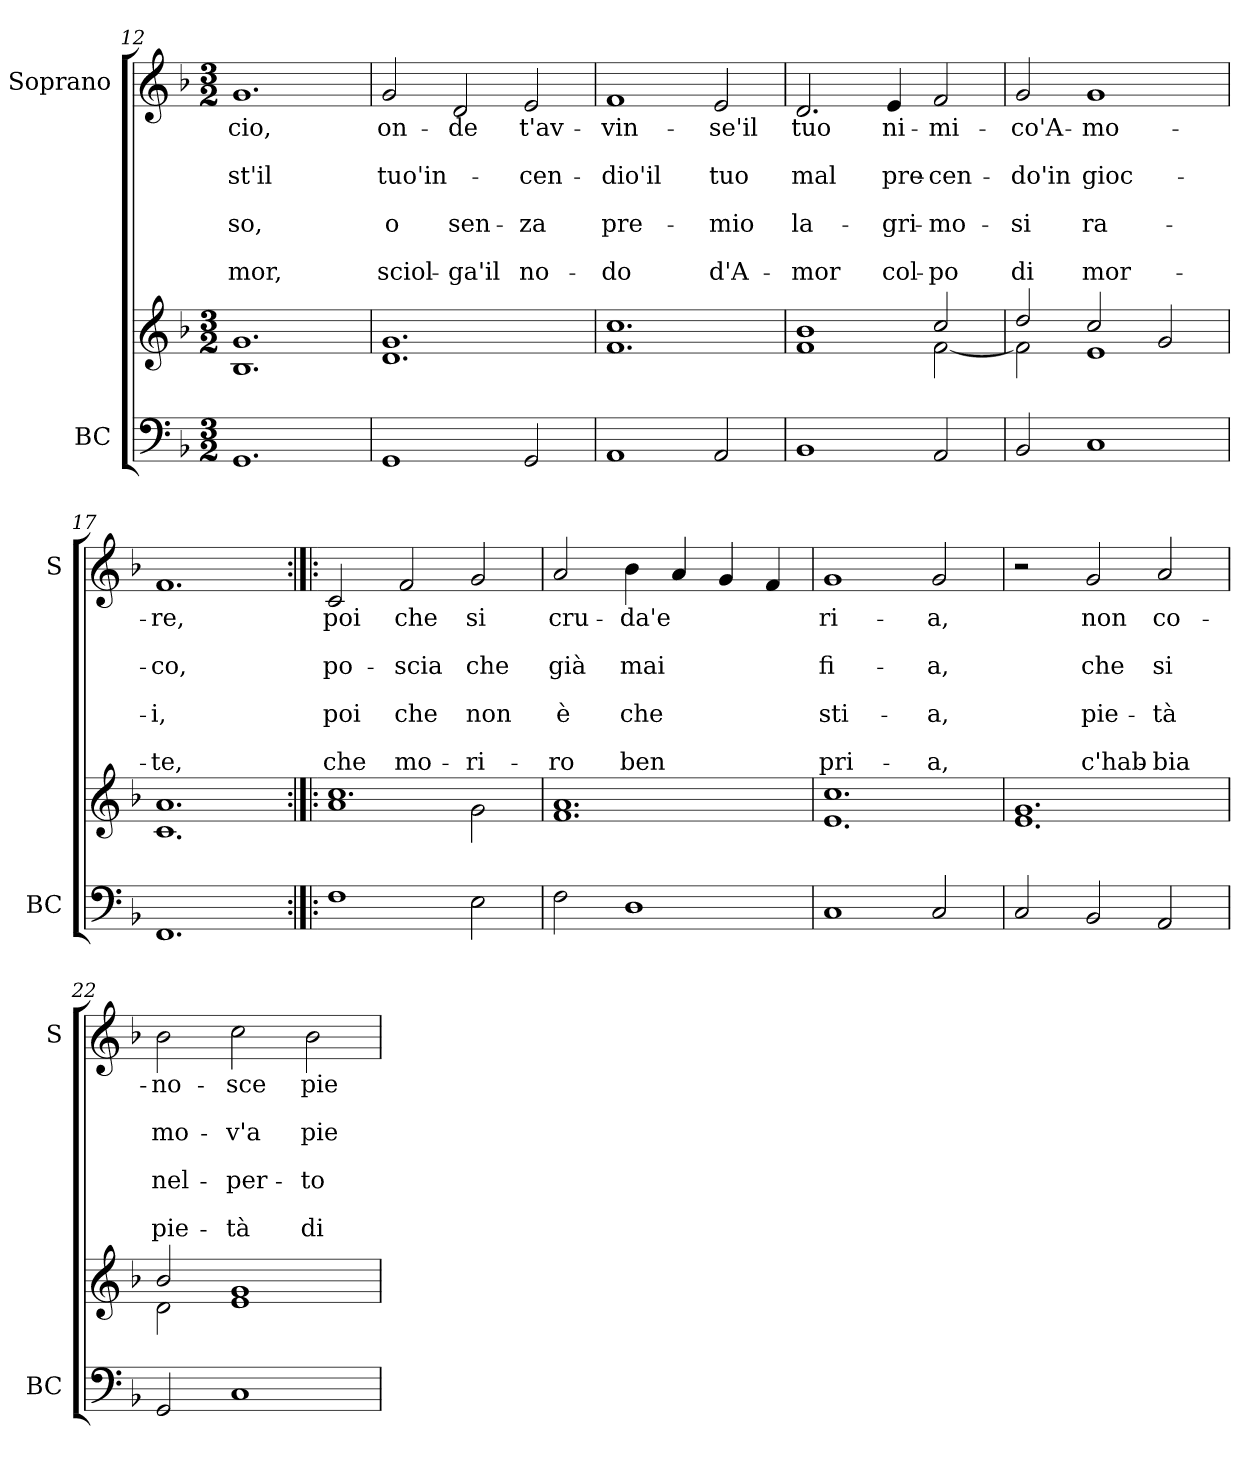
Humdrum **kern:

**kern	**kern	**kern	**text	**text	**text	**text	**text	**text	**text
*part2	*part2	*part1	*part1	*part1	*part1	*part1	*part1	*part1	*part1
*staff3	*staff2	*staff1	*staff1	*staff1	*staff1	*staff1	*staff1	*staff1	*staff1
*I"BC	*	*I"Soprano	*	*	*	*	*	*	*
*I'BC	*	*I'S	*	*	*	*	*	*	*
!!LO:PB:g=z
*clefF4	*clefG2	*clefG2	*	*	*	*	*	*	*
*k[b-]	*k[b-]	*k[b-]	*	*	*	*	*	*	*
*F:	*F:	*F:	*	*	*	*	*	*	*
*M3/2	*M3/2	*M3/2	*	*	*	*	*	*	*
=12	=12	=12	=12	=12	=12	=12	=12	=12	=12
*	*^	*	*	*	*	*	*	*	*
!	!	!	!	!LO:LY:b	!	!LO:LY:b	!	!LO:LY:b	!	!LO:LY:b
1.GG	1.g	1.B-	1.g	-cio,	.	-st'il	.	-so,	.	-mor,
=13	=13	=13	=13	=13	=13	=13	=13	=13	=13	=13
!	!	!	!	!LO:LY:b	!	!LO:LY:b	!	!LO:LY:b	!	!LO:LY:b
1GG	1.g	1.d	2g/	on-	.	tuo'in-	.	o	.	sciol-
!	!	!	!	!LO:LY:b	!	!	!	!LO:LY:b	!	!LO:LY:b
.	.	.	2d/	-de	.	.	.	sen-	.	-ga'il
!	!	!	!	!LO:LY:b	!	!LO:LY:b	!	!LO:LY:b	!	!LO:LY:b
2GG/	.	.	2e/	t'av-	.	-cen-	.	-za	.	no-
=14	=14	=14	=14	=14	=14	=14	=14	=14	=14	=14
!	!	!	!	!LO:LY:b	!	!LO:LY:b	!	!LO:LY:b	!	!LO:LY:b
1AA	1.cc	1.f	1f	-vin-	.	-dio'il	.	pre-	.	-do
!	!	!	!	!LO:LY:b	!	!LO:LY:b	!	!LO:LY:b	!	!LO:LY:b
2AA/	.	.	2e/	-se'il	.	tuo	.	-mio	.	d'A-
=15	=15	=15	=15	=15	=15	=15	=15	=15	=15	=15
!	!	!	!	!LO:LY:b	!	!LO:LY:b	!	!LO:LY:b	!	!LO:LY:b
1BB-	1b-	1f	2.d/	tuo	.	mal	.	la-	.	-mor
!	!	!	!	!LO:LY:b	!	!LO:LY:b	!	!LO:LY:b	!	!LO:LY:b
.	.	.	4e/	ni-	.	pre-	.	-gri-	.	col-
!	!	!	!	!LO:LY:b	!	!LO:LY:b	!	!LO:LY:b	!	!LO:LY:b
2AA/	2cc/	[<2f\	2f/	-mi-	.	-cen-	.	-mo-	.	-po
=16	=16	=16	=16	=16	=16	=16	=16	=16	=16	=16
!	!	!	!	!LO:LY:b	!	!LO:LY:b	!	!LO:LY:b	!	!LO:LY:b
2BB-/	2dd/	2f\]	2g/	-co'A-	.	-do'in	.	-si	.	di
!	!	!	!	!LO:LY:b	!	!LO:LY:b	!	!LO:LY:b	!	!LO:LY:b
1C	2cc/	1e	1g	-mo-	.	gioc-	.	ra-	.	mor-
.	2g/	.	.	.	.	.	.	.	.	.
=17	=17	=17	=17	=17	=17	=17	=17	=17	=17	=17
!	!	!	!	!LO:LY:b	!	!LO:LY:b	!	!LO:LY:b	!	!LO:LY:b
1.FF	1.a	1.c	1.f	-re,	.	-co,	.	-i,	.	-te,
!!LO:LB:g=z
=18:|!|:	=18:|!|:	=18:|!|:	=18:|!|:	=18:|!|:	=18:|!|:	=18:|!|:	=18:|!|:	=18:|!|:	=18:|!|:	=18:|!|:
!	!	!	!	!LO:LY:b	!	!LO:LY:b	!	!LO:LY:b	!	!LO:LY:b
1F	1.cc	1a	2c/	poi	.	po-	.	poi	.	che
!	!	!	!	!LO:LY:b	!	!LO:LY:b	!	!LO:LY:b	!	!LO:LY:b
.	.	.	2f/	che	.	-scia	.	che	.	mo-
!	!	!	!	!LO:LY:b	!	!LO:LY:b	!	!LO:LY:b	!	!LO:LY:b
2E\	.	2g\	2g/	si	.	che	.	non	.	-ri-
=19	=19	=19	=19	=19	=19	=19	=19	=19	=19	=19
!	!	!	!	!LO:LY:b	!	!LO:LY:b	!	!LO:LY:b	!	!LO:LY:b
2F\	1.a	1.f	2a/	cru-	.	già	.	è	.	-ro
!	!	!	!	!LO:LY:b	!	!LO:LY:b	!	!LO:LY:b	!	!LO:LY:b
1D	.	.	4b-\	-da'e	.	mai	.	che	.	ben
.	.	.	4a/	.	.	.	.	.	.	.
.	.	.	4g/	.	.	.	.	.	.	.
.	.	.	4f/	.	.	.	.	.	.	.
=20	=20	=20	=20	=20	=20	=20	=20	=20	=20	=20
!	!	!	!	!LO:LY:b	!	!LO:LY:b	!	!LO:LY:b	!	!LO:LY:b
1C	1.cc	1.e	1g	ri-	.	fi-	.	sti-	.	pri-
!	!	!	!	!LO:LY:b	!	!LO:LY:b	!	!LO:LY:b	!	!LO:LY:b
2C/	.	.	2g/	-a,	.	-a,	.	-a,	.	-a,
=21	=21	=21	=21	=21	=21	=21	=21	=21	=21	=21
2C/	1.g	1.e	2r	.	.	.	.	.	.	.
!	!	!	!	!LO:LY:b	!	!LO:LY:b	!	!LO:LY:b	!	!LO:LY:b
2BB-/	.	.	2g/	non	.	che	.	pie-	.	c'hab-
!	!	!	!	!LO:LY:b	!	!LO:LY:b	!	!LO:LY:b	!	!LO:LY:b
2AA/	.	.	2a/	co-	.	si	.	-tà	.	-bia
=22	=22	=22	=22	=22	=22	=22	=22	=22	=22	=22
!	!	!	!	!LO:LY:b	!	!LO:LY:b	!	!LO:LY:b	!	!LO:LY:b
2GG/	2b-/	2d\	2b-\	-no-	.	mo-	.	nel-	.	pie-
!	!	!	!	!LO:LY:b	!	!LO:LY:b	!	!LO:LY:b	!	!LO:LY:b
1C	1g	1e	2cc\	-sce	.	-v'a	.	-per-	.	-tà
!	!	!	!	!LO:LY:b	!	!LO:LY:b	!	!LO:LY:b	!	!LO:LY:b
.	.	.	2b-\	pie-	.	pie-	.	-to	.	di
*	*v	*v	*	*	*	*	*	*	*	*
=	=	=	=	=	=	=	=	=	=
*-	*-	*-	*-	*-	*-	*-	*-	*-	*-
